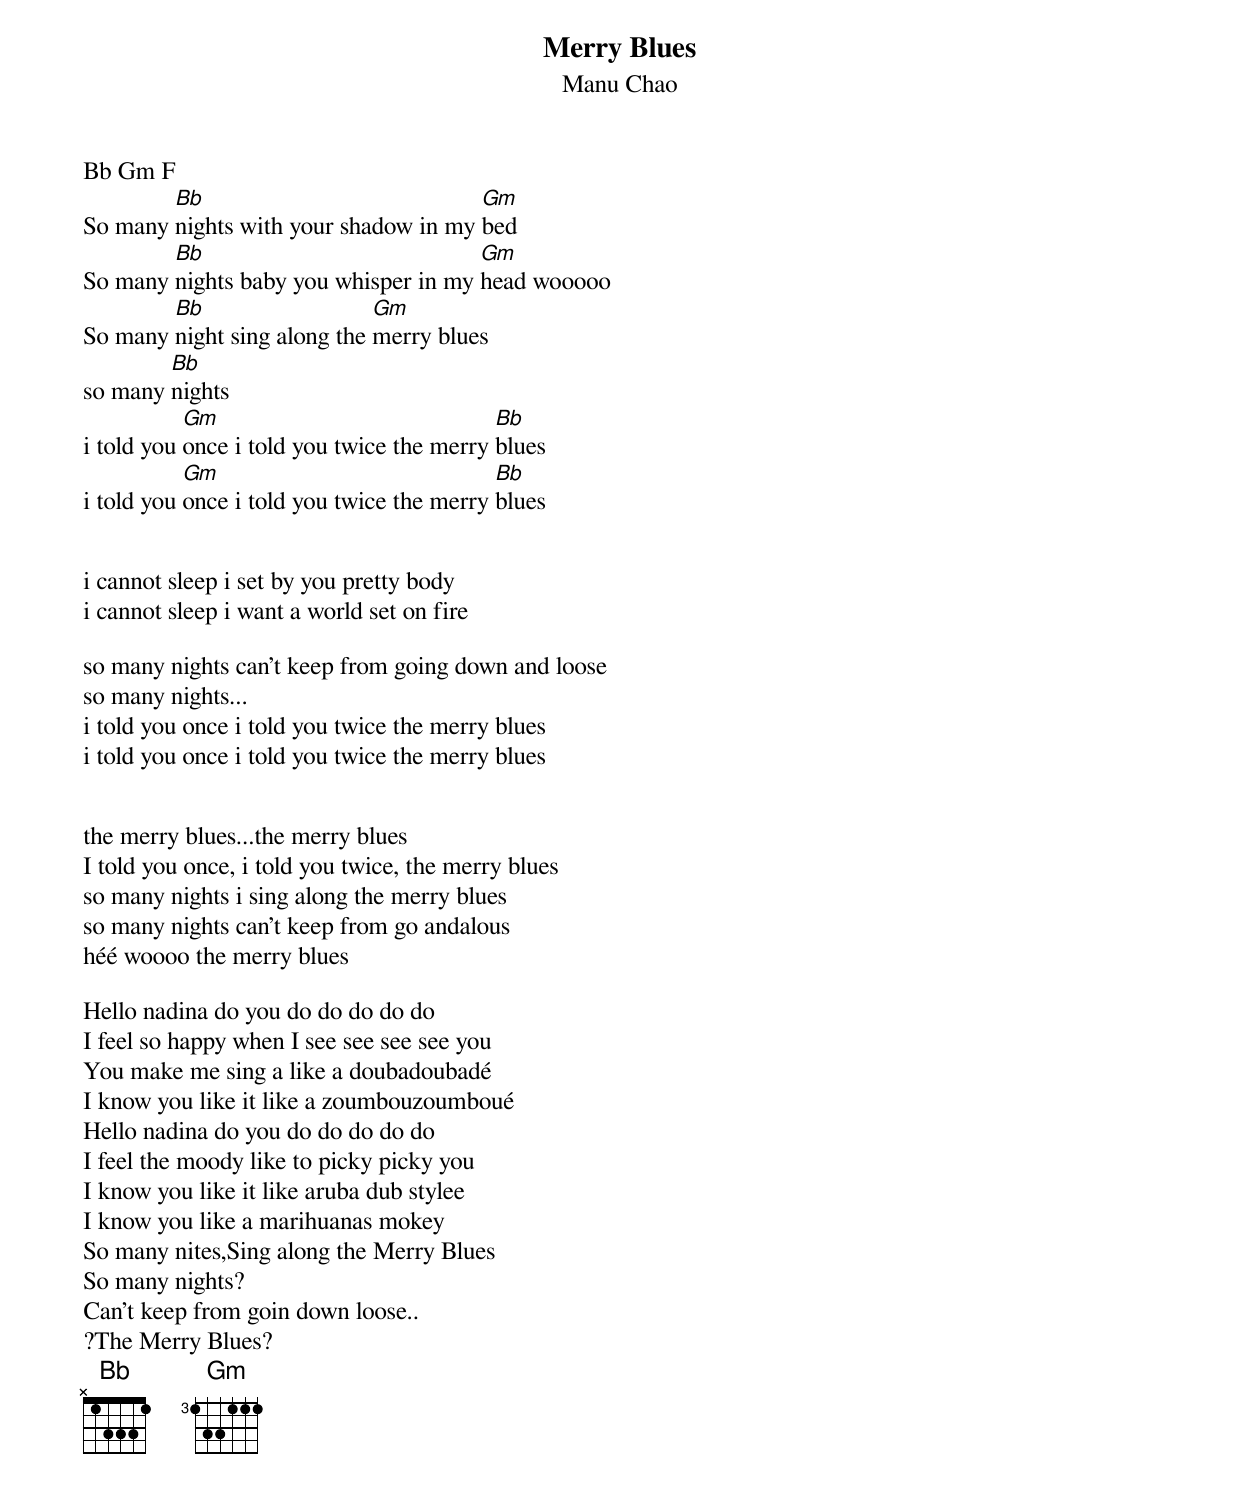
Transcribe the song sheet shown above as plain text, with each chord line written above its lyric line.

Merry Blues
Manu Chao

Bb Gm F
        Bb                            Gm
So many nights with your shadow in my bed
        Bb                            Gm
So many nights baby you whisper in my head wooooo
        Bb                   Gm
So many night sing along the merry blues
        Bb
so many nights
           Gm                              Bb
i told you once i told you twice the merry blues
           Gm                              Bb
i told you once i told you twice the merry blues


i cannot sleep i set by you pretty body
i cannot sleep i want a world set on fire

so many nights can't keep from going down and loose
so many nights...
i told you once i told you twice the merry blues
i told you once i told you twice the merry blues


the merry blues...the merry blues
I told you once, i told you twice, the merry blues
so many nights i sing along the merry blues
so many nights can't keep from go andalous
héé woooo the merry blues

Hello nadina do you do do do do do
I feel so happy when I see see see see you
You make me sing a like a doubadoubadé
I know you like it like a zoumbouzoumboué
Hello nadina do you do do do do do
I feel the moody like to picky picky you
I know you like it like aruba dub stylee
I know you like a marihuanas mokey
So many nites,Sing along the Merry Blues
So many nights?
Can't keep from goin down loose..
?The Merry Blues?
